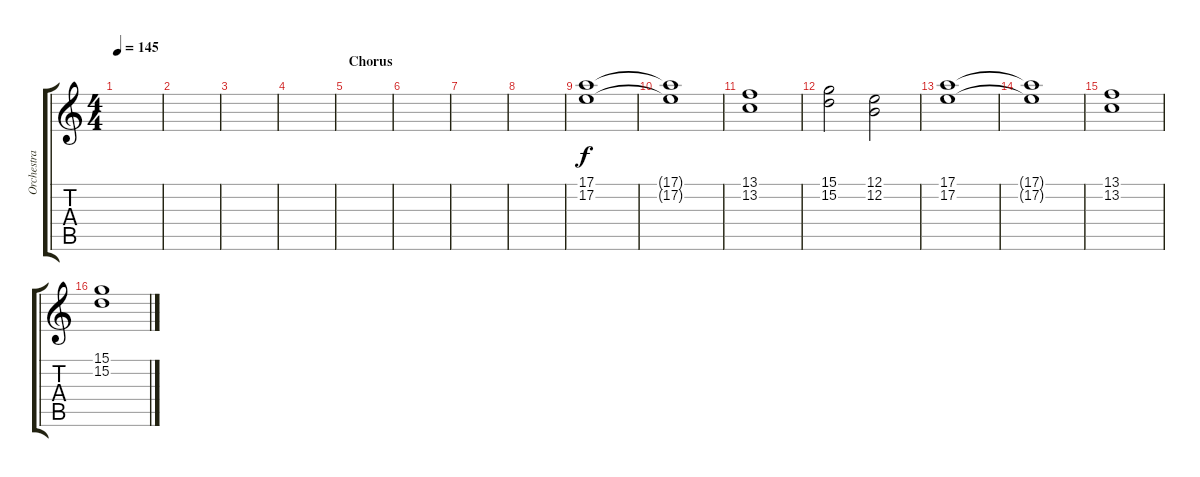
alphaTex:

\track ("Orchestra - Strings" "Orchestra ") {instrument stringensemble2}
\staff {score tabs}
\tuning (E4 B3 G3 D3 A2 E2) {hide}
\ts (4 4)
\tempo 145
\clef g2
\ks c
|
|
|
|
\section ("" "Chorus")
|
|
|
|
(17.1 17.2).1{volume 10 balance 3 instrument stringensemble2} |
(17.1{t} 17.2{t}).1 |
(13.1 13.2).1 |
(15.1 15.2).2 (12.1 12.2).2 |
(17.1 17.2).1 |
(17.1{t} 17.2{t}).1 |
(13.1 13.2).1 |
(15.1 15.2).1
